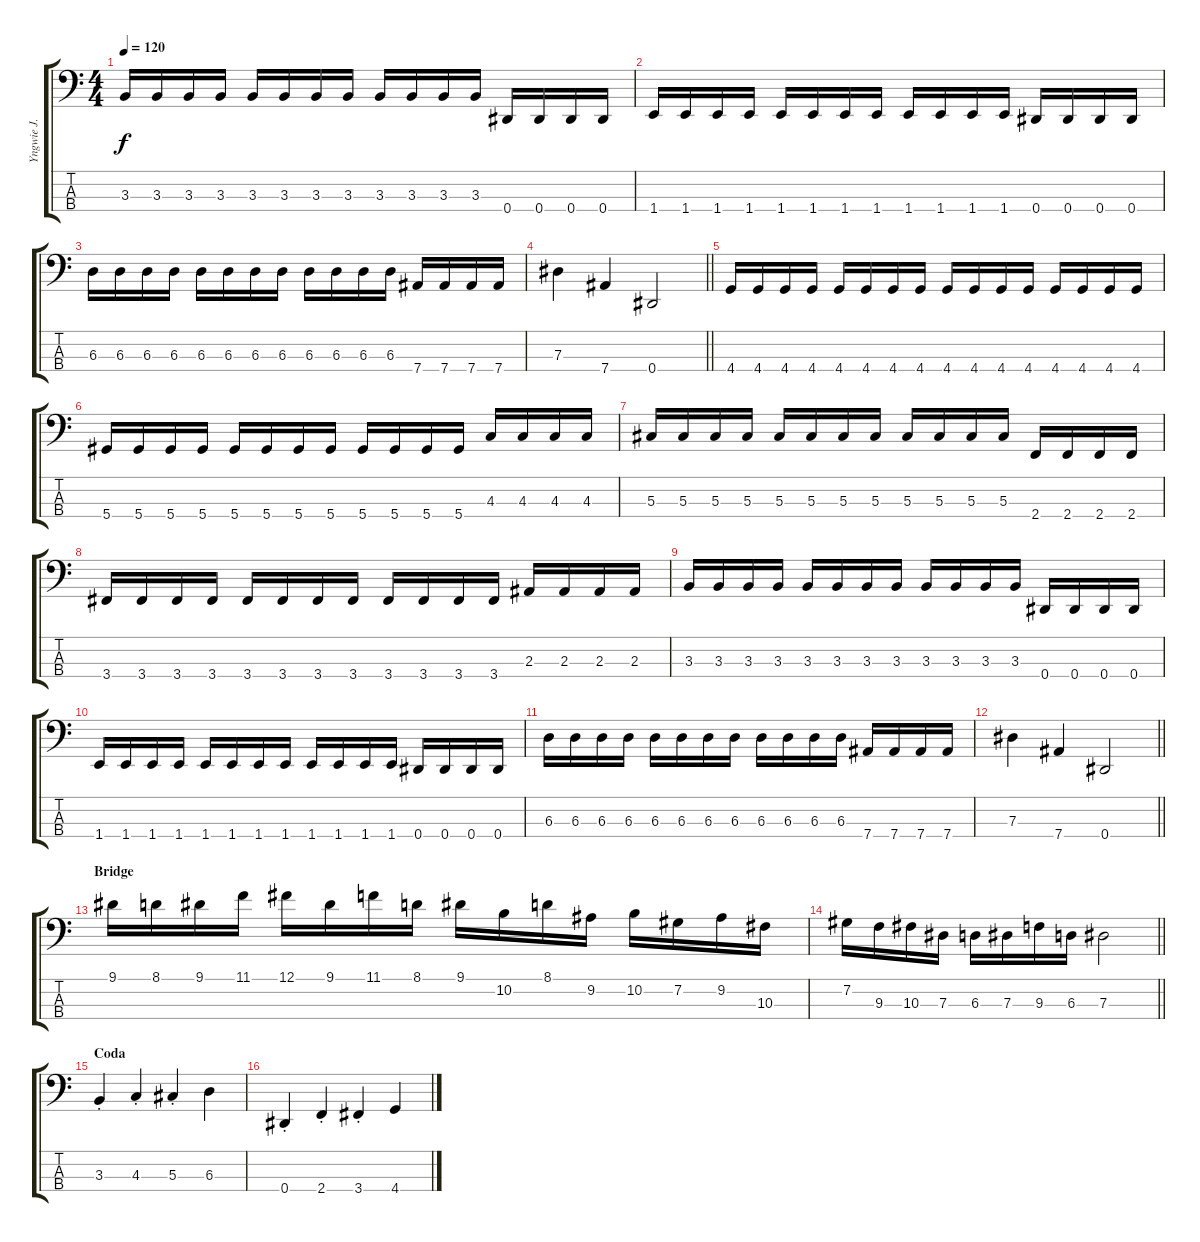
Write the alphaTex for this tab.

\track ("Yngwie J. Malmsteen" "Yngwie J. ") {instrument electricbassfinger}
\staff {score tabs}
\tuning (Gb2 Db2 Ab1 Eb1) {hide}
\ts (4 4)
\tempo 120
\clef f4
\ks c
3.3.16{dy f} 3.3.16 3.3.16 3.3.16 3.3.16 3.3.16 3.3.16 3.3.16 3.3.16 3.3.16 3.3.16 3.3.16 0.4.16 0.4.16 0.4.16 0.4.16 |
1.4.16 1.4.16 1.4.16 1.4.16 1.4.16 1.4.16 1.4.16 1.4.16 1.4.16 1.4.16 1.4.16 1.4.16 0.4.16 0.4.16 0.4.16 0.4.16 |
6.3.16 6.3.16 6.3.16 6.3.16 6.3.16 6.3.16 6.3.16 6.3.16 6.3.16 6.3.16 6.3.16 6.3.16 7.4.16 7.4.16 7.4.16 7.4.16 |
\barLineRight lightlight
7.3.4 7.4.4 0.4.2 |
4.4.16 4.4.16 4.4.16 4.4.16 4.4.16 4.4.16 4.4.16 4.4.16 4.4.16 4.4.16 4.4.16 4.4.16 4.4.16 4.4.16 4.4.16 4.4.16 |
5.4.16 5.4.16 5.4.16 5.4.16 5.4.16 5.4.16 5.4.16 5.4.16 5.4.16 5.4.16 5.4.16 5.4.16 4.3.16 4.3.16 4.3.16 4.3.16 |
5.3.16 5.3.16 5.3.16 5.3.16 5.3.16 5.3.16 5.3.16 5.3.16 5.3.16 5.3.16 5.3.16 5.3.16 2.4.16 2.4.16 2.4.16 2.4.16 |
3.4.16 3.4.16 3.4.16 3.4.16 3.4.16 3.4.16 3.4.16 3.4.16 3.4.16 3.4.16 3.4.16 3.4.16 2.3.16 2.3.16 2.3.16 2.3.16 |
3.3.16 3.3.16 3.3.16 3.3.16 3.3.16 3.3.16 3.3.16 3.3.16 3.3.16 3.3.16 3.3.16 3.3.16 0.4.16 0.4.16 0.4.16 0.4.16 |
1.4.16 1.4.16 1.4.16 1.4.16 1.4.16 1.4.16 1.4.16 1.4.16 1.4.16 1.4.16 1.4.16 1.4.16 0.4.16 0.4.16 0.4.16 0.4.16 |
6.3.16 6.3.16 6.3.16 6.3.16 6.3.16 6.3.16 6.3.16 6.3.16 6.3.16 6.3.16 6.3.16 6.3.16 7.4.16 7.4.16 7.4.16 7.4.16 |
\barLineRight lightlight
7.3.4 7.4.4 0.4.2 |
\section ("" "Bridge")
9.1.16 8.1.16 9.1.16 11.1.16 12.1.16 9.1.16 11.1.16 8.1.16 9.1.16 10.2.16 8.1.16 9.2.16 10.2.16 7.2.16 9.2.16 10.3.16 |
\barLineRight lightlight
7.2.16 9.3.16 10.3.16 7.3.16 6.3.16 7.3.16 9.3.16 6.3.16 7.3.2 |
\section ("" "Coda")
3.3{st}.4 4.3{st}.4 5.3{st}.4 6.3.4 |
0.4{st}.4 2.4{st}.4 3.4{st}.4 4.4.4
